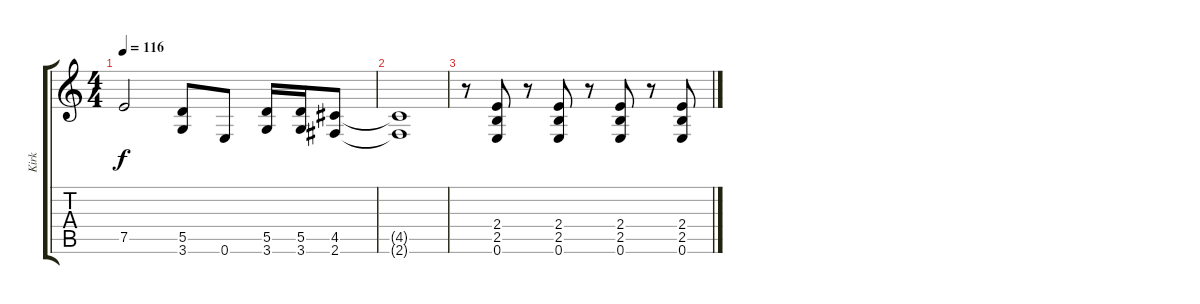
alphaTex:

\track ("Kirk" "Kirk") {instrument distortionguitar}
\staff {score tabs}
\tuning (E4 B3 G3 D3 A2 E2) {hide}
\ts (4 4)
\tempo 116
\clef g2
\ks c
7.5{t}.2{dy f} (5.5 3.6).8 0.6.8 (5.5 3.6).16 (5.5 3.6).16 (4.5 2.6).8 |
(4.5{t} 2.6{t}).1 |
r.8 (2.4 2.5 0.6).8 r.8 (2.4 2.5 0.6).8 r.8 (2.4 2.5 0.6).8 r.8 (2.4 2.5 0.6).8
